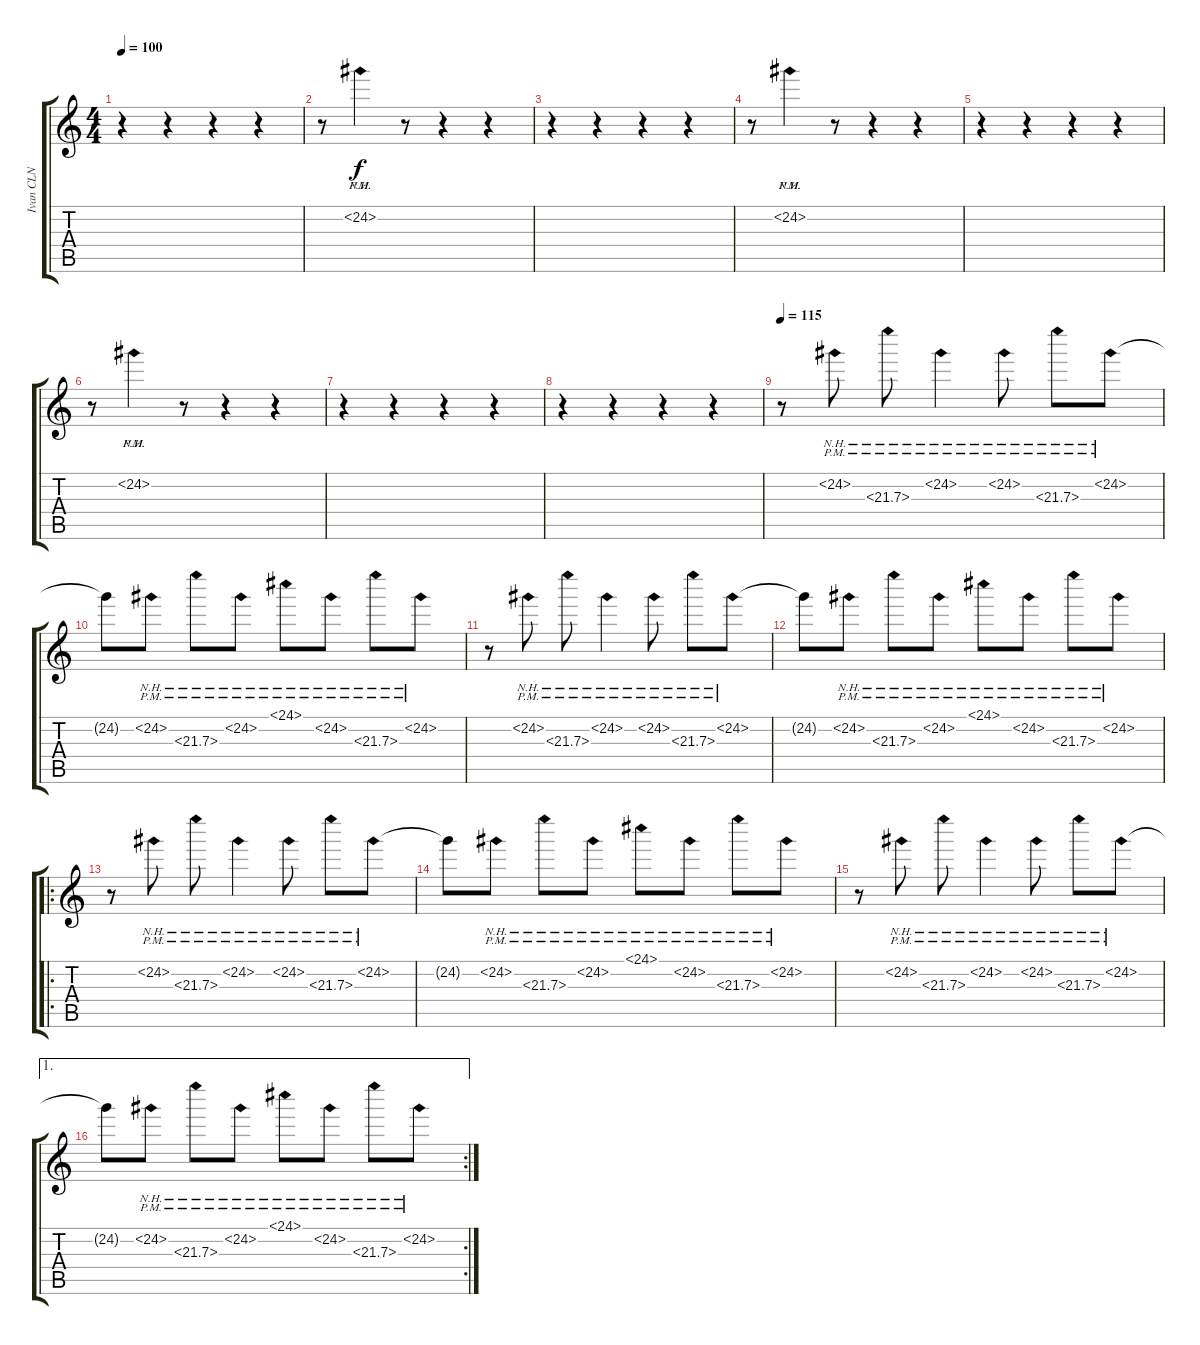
\track ("Ivan CLN" "Ivan CLN") {instrument electricguitarclean}
\staff {score tabs}
\tuning (Db4 Ab3 E3 B2 Gb2 B1) {hide}
\ts (4 4)
\tempo 100
\clef g2
\ks c
r.4{dy f instrument electricguitarclean} r.4 r.4 r.4 |
r.8 24.2{nh pm}.4 r.8 r.4 r.4 |
r.4 r.4 r.4 r.4 |
r.8 24.2{nh pm}.4 r.8 r.4 r.4 |
r.4 r.4 r.4 r.4 |
r.8 24.2{nh pm}.4 r.8 r.4 r.4 |
r.4 r.4 r.4 r.4 |
r.4 r.4 r.4 r.4 |
\tempo 115
r.8 24.2{nh pm}.8 22.3{nh pm}.8 24.2{nh pm}.4 24.2{nh pm}.8 22.3{nh pm}.8 24.2{nh pm}.8 |
24.2{t}.8 24.2{nh pm}.8 22.3{nh pm}.8 24.2{nh pm}.8 24.1{nh pm}.8 24.2{nh pm}.8 22.3{nh pm}.8 24.2{nh pm}.8 |
r.8 24.2{nh pm}.8 22.3{nh pm}.8 24.2{nh pm}.4 24.2{nh pm}.8 22.3{nh pm}.8 24.2{nh pm}.8 |
24.2{t}.8 24.2{nh pm}.8 22.3{nh pm}.8 24.2{nh pm}.8 24.1{nh pm}.8 24.2{nh pm}.8 22.3{nh pm}.8 24.2{nh pm}.8 |
\ro
r.8 24.2{nh pm}.8 22.3{nh pm}.8 24.2{nh pm}.4 24.2{nh pm}.8 22.3{nh pm}.8 24.2{nh pm}.8 |
24.2{t}.8 24.2{nh pm}.8 22.3{nh pm}.8 24.2{nh pm}.8 24.1{nh pm}.8 24.2{nh pm}.8 22.3{nh pm}.8 24.2{nh pm}.8 |
r.8 24.2{nh pm}.8 22.3{nh pm}.8 24.2{nh pm}.4 24.2{nh pm}.8 22.3{nh pm}.8 24.2{nh pm}.8 |
\ae 1
\rc 2
24.2{t}.8 24.2{nh pm}.8 22.3{nh pm}.8 24.2{nh pm}.8 24.1{nh pm}.8 24.2{nh pm}.8 22.3{nh pm}.8 24.2{nh pm}.8
